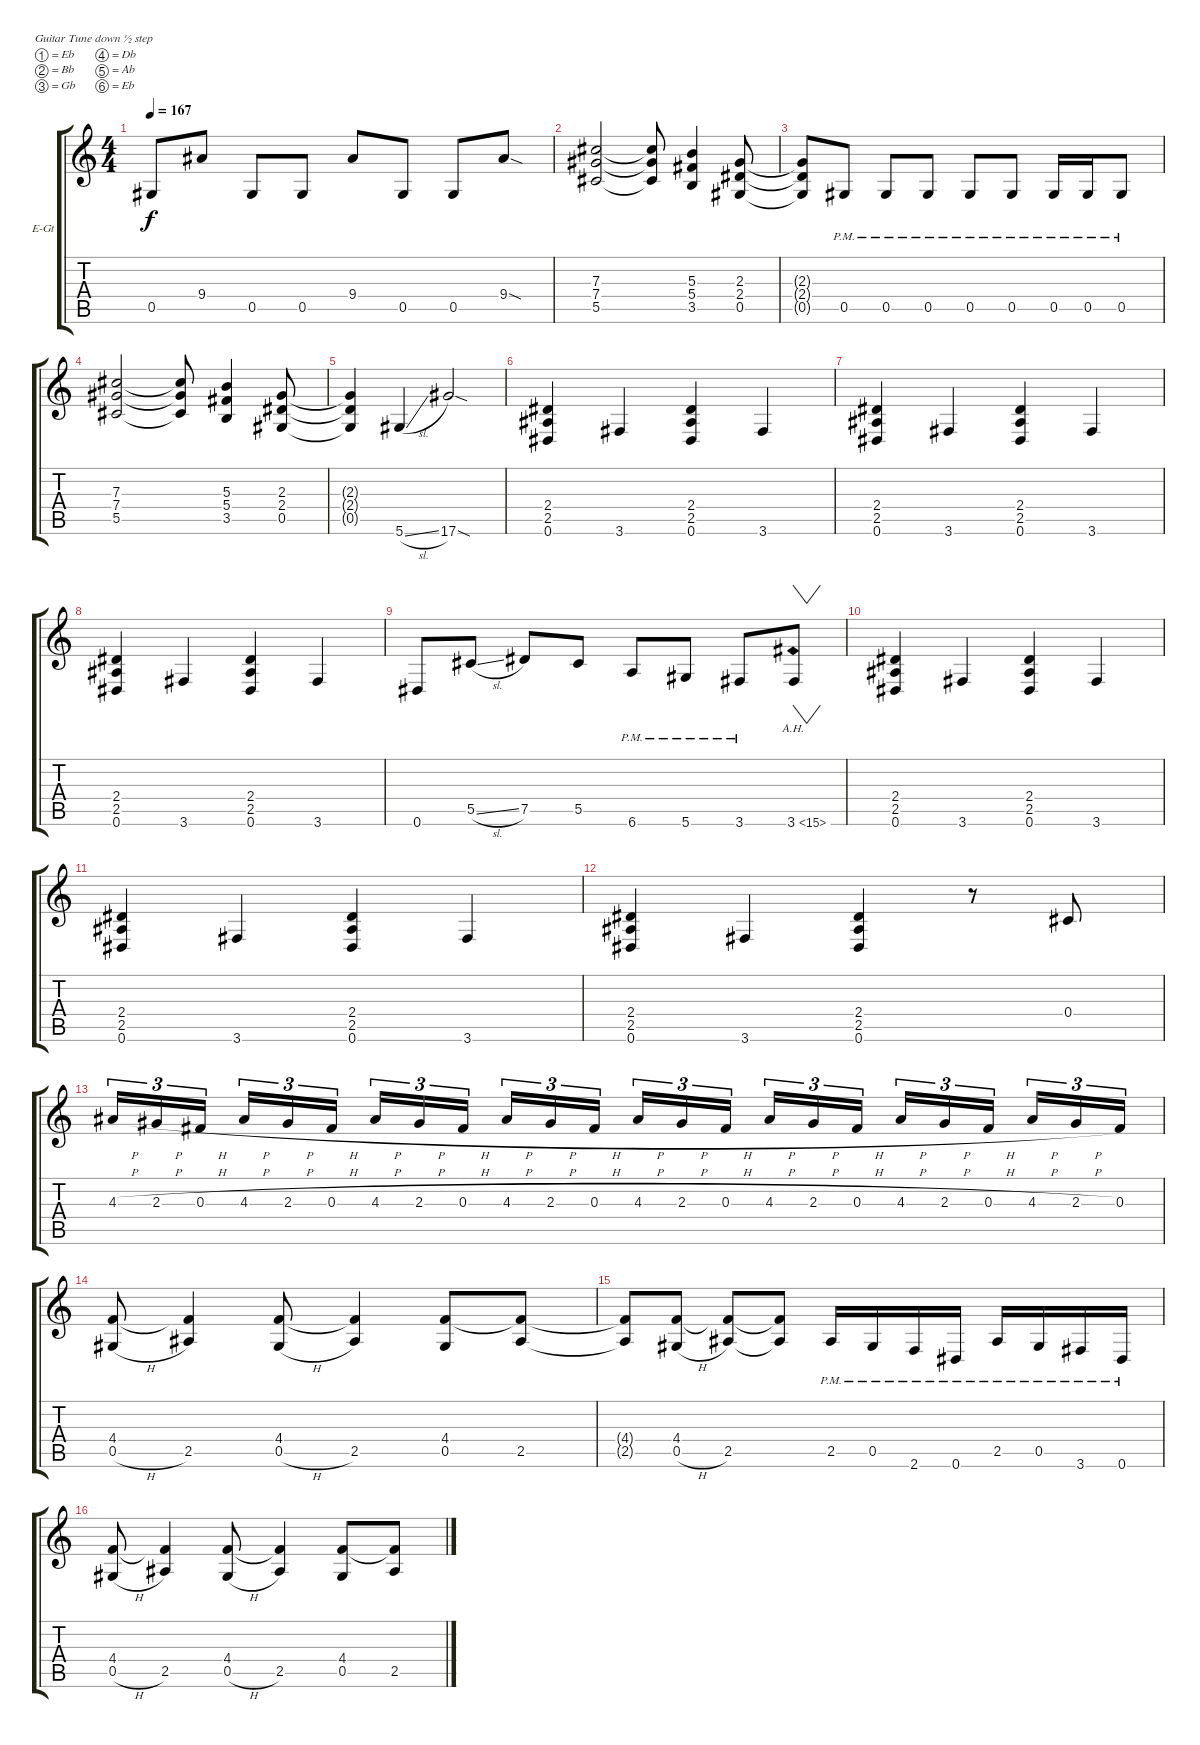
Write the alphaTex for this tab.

\bracketExtendMode groupsimilarinstruments
\firstSystemTrackNameOrientation horizontal
\otherSystemsTrackNameOrientation horizontal
\track ("Guitar 2" "E-Gt") {instrument distortionguitar}
\staff {score tabs}
\tuning (Eb4 Bb3 Gb3 Db3 Ab2 Eb2)
\ts (4 4)
\tempo 167
\clef g2
\ks c
0.5.8{dy f} 9.4.8 0.5.8 0.5.8 9.4.8 0.5.8 0.5.8 9.4{sod}.8 |
(7.3 7.4 5.5).2 (7.3{t} 7.4{t} 5.5{t}).8 (5.3 5.4 3.5).4 (2.3 2.4 0.5).8 |
(2.3{t} 2.4{t} 0.5{t}).8 0.5{pm}.8 0.5{pm}.8 0.5{pm}.8 0.5{pm}.8 0.5{pm}.8 0.5{pm}.16 0.5{pm}.16 0.5{pm}.8 |
(7.3 7.4 5.5).2 (7.3{t} 7.4{t} 5.5{t}).8 (5.3 5.4 3.5).4 (2.3 2.4 0.5).8 |
(2.3{t} 2.4{t} 0.5{t}).4 5.6{sl}.4 17.6{sod}.2 |
(2.4 2.5 0.6).4 3.6.4 (2.4 2.5 0.6).4 3.6.4 |
(2.4 2.5 0.6).4 3.6.4 (2.4 2.5 0.6).4 3.6.4 |
(2.4 2.5 0.6).4 3.6.4 (2.4 2.5 0.6).4 3.6.4 |
0.6.8 5.5{sl}.8 7.5.8 5.5.8 6.6{pm}.8 5.6{pm}.8 3.6{pm}.8 3.6{ah 12}.8{vw} |
(2.4 2.5 0.6).4 3.6.4 (2.4 2.5 0.6).4 3.6.4 |
(2.4 2.5 0.6).4 3.6.4 (2.4 2.5 0.6).4 3.6.4 |
(2.4 2.5 0.6).4 3.6.4 (2.4 2.5 0.6).4 r.8 0.4.8 |
4.3{h}.16{tu (3 2)} 2.3{h}.16{tu (3 2)} 0.3{h}.16{tu (3 2)} 4.3{h}.16{tu (3 2)} 2.3{h}.16{tu (3 2)} 0.3{h}.16{tu (3 2)} 4.3{h}.16{tu (3 2)} 2.3{h}.16{tu (3 2)} 0.3{h}.16{tu (3 2)} 4.3{h}.16{tu (3 2)} 2.3{h}.16{tu (3 2)} 0.3{h}.16{tu (3 2)} 4.3{h}.16{tu (3 2)} 2.3{h}.16{tu (3 2)} 0.3{h}.16{tu (3 2)} 4.3{h}.16{tu (3 2)} 2.3{h}.16{tu (3 2)} 0.3{h}.16{tu (3 2)} 4.3{h}.16{tu (3 2)} 2.3{h}.16{tu (3 2)} 0.3{h}.16{tu (3 2)} 4.3{h}.16{tu (3 2)} 2.3{h}.16{tu (3 2)} 0.3.16{tu (3 2)} |
(4.4 0.5{h}).8 (4.4{t} 2.5).4 (4.4 0.5{h}).8 (4.4{t} 2.5).4 (4.4 0.5).8 (4.4{t} 2.5).8 |
(4.4{t} 2.5{t}).8 (4.4 0.5{h}).8 (4.4{t} 2.5).8 (4.4{t} 2.5{t}).8 2.5{pm}.16 0.5{pm}.16 2.6{pm}.16 0.6{pm}.16 2.5{pm}.16 0.5{pm}.16 3.6{pm}.16 0.6{pm}.16 |
(4.4 0.5{h}).8 (4.4{t} 2.5).4 (4.4 0.5{h}).8 (4.4{t} 2.5).4 (4.4 0.5).8 (4.4{t} 2.5).8
